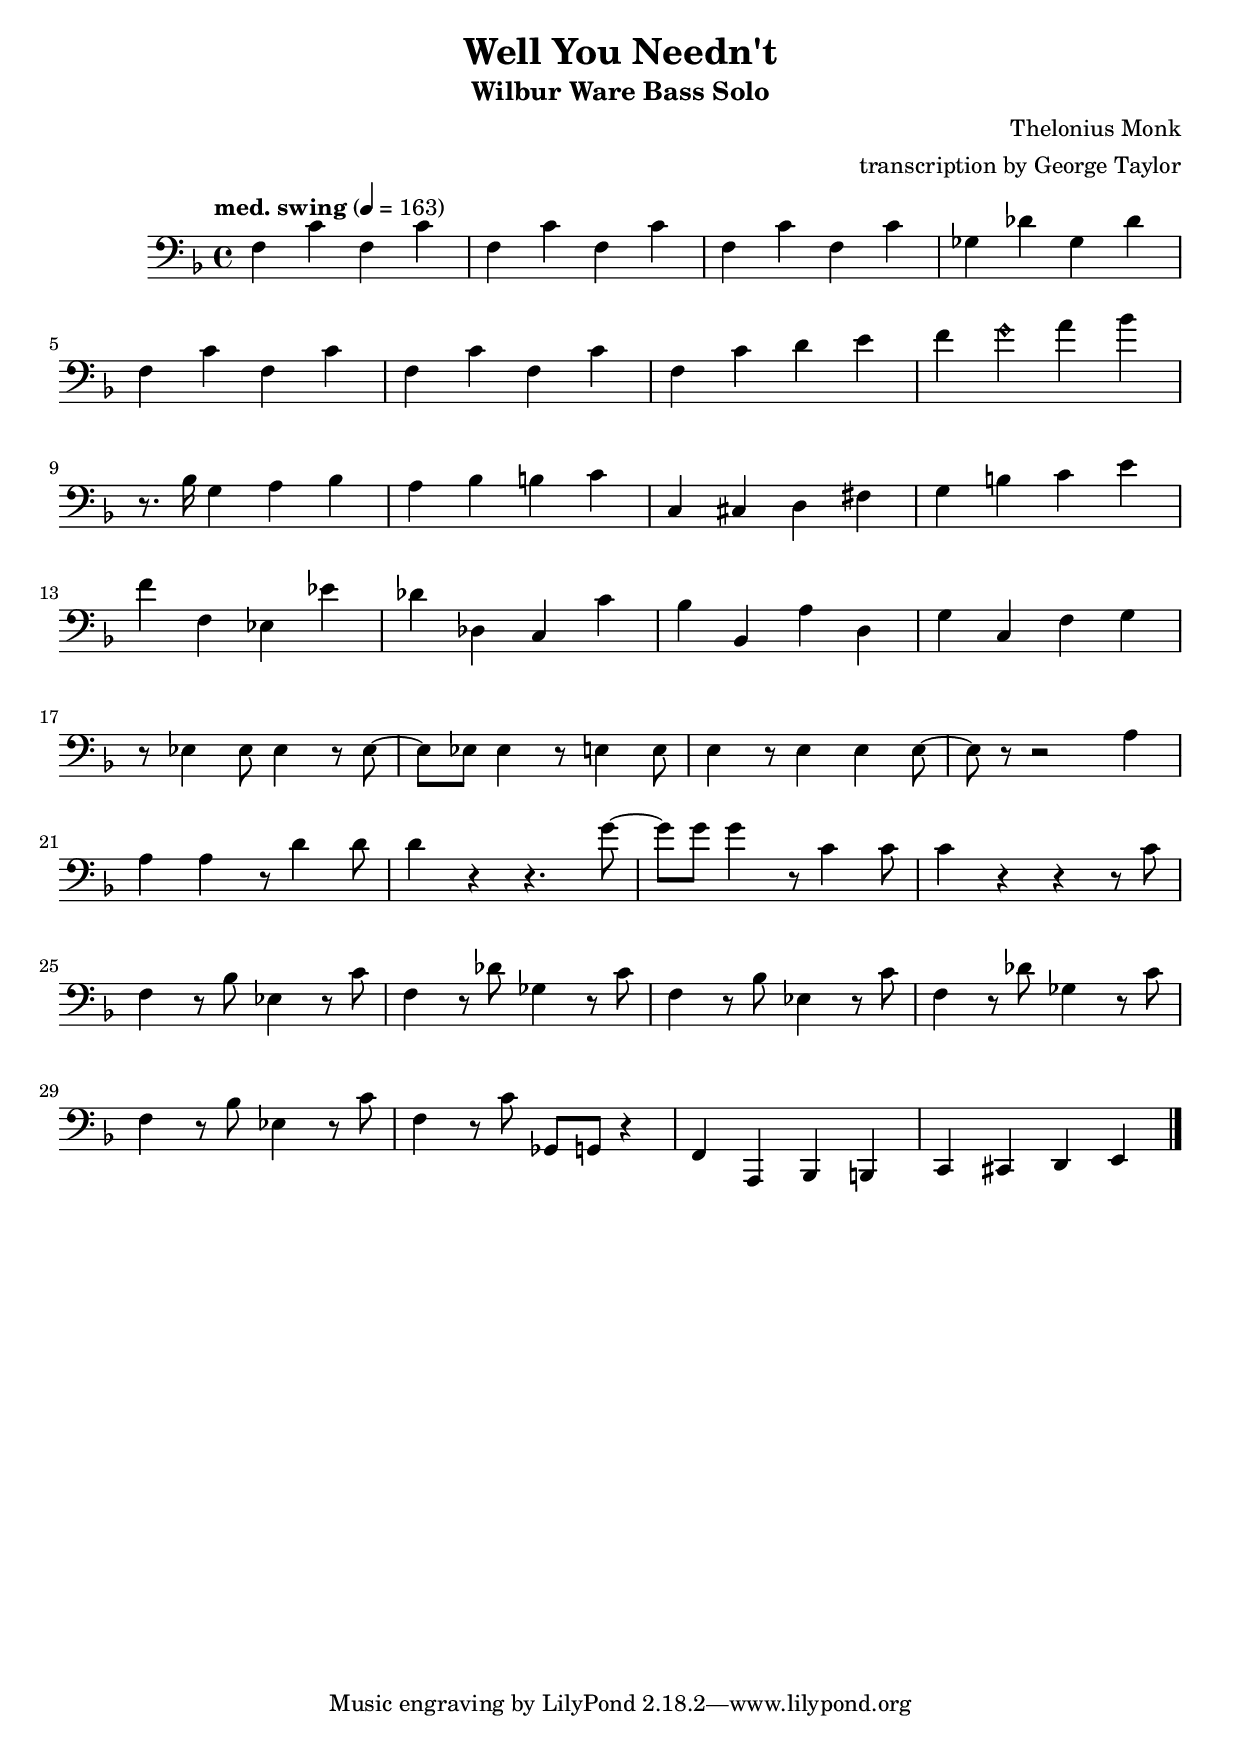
\version "2.18.2"

\header {
        % The following fields are centered
        % dedication = "Dedication"
        title = "Well You Needn't" 
        subtitle = "Wilbur Ware Bass Solo" 
        % subsubtitle = "Subsubtitle"
        % The following fields are evenly spread on one line
        % the field "instrument" also appears on following pages
        % instrument = \markup \with-color #green "Instrument"
        % poet = "Poet"
        composer = "Thelonius Monk"
        % The following fields are placed at opposite ends of the same line
        % meter = "Meter"
        arranger = "transcription by George Taylor"
        % The following fields are centered at the bottom
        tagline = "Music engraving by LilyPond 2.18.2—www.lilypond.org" % tagline at bottom of last page
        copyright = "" % copyright goes at the bottom of the first page
}

\score {
\relative c'
{
  \clef bass
  \key f \major
  \time 4/4
  \tempo "med. swing" 4 = 163

  \break
  \break

  f,4 c' f, c' |   
  f,4 c' f, c' |   
  f,4 c' f, c' |   
  ges4 des' ges, des' |   
  \break

  f,4 c' f, c' |   
  f,4 c' f, c' |   
  f,4 c' d  e |   
  f4 \harmonicsOn g4 \harmonicsOff a4 bes4 |   
  \break

  % \tuplet 3/2 {r4 bes,8} g4 a bes | 
  r8. bes,16 g4 a bes | 
  a4 bes b c | 
  c,4 cis d fis |
  g4 b c e |
  \break

  f4 f, ees ees' |
  des des, c c' |
  bes bes, a' d, |
  g c, f g |
  \break

  % bar 17
  r8 ees4 ees8 ees4 r8 ees8~ |
  ees8 ees8 ees4 r8 e4 e8 |
  e4 r8 e4 e4 e8~ |
  e8 r8 r2 a4 |
  \break

  % bar 21
  a4 a4 r8 d4 d8 |
  d4 r4 r4. g8~ |
  g8 g8 g4 r8 c,4 c8 |
  c4 r4 r4 r8 c8 | 
  \break

  % bar 25
  f,4 r8 bes8 ees,4 r8 c'8 |
  f,4 r8 des'8 ges,4 r8 c8 |
  f,4 r8 bes8 ees,4 r8 c'8 |
  f,4 r8 des'8 ges,4 r8 c8 |
  \break

  % bar 29
  f,4 r8 bes8 ees,4 r8 c'8 |
  f,4 r8 c'8 ges,8 g8 r4 |
  f4 a,4 bes4 b4 |
  c4 cis4 d4 e4 |
  \break
  \bar "|."
}
        \layout { }
        \midi { }
}
